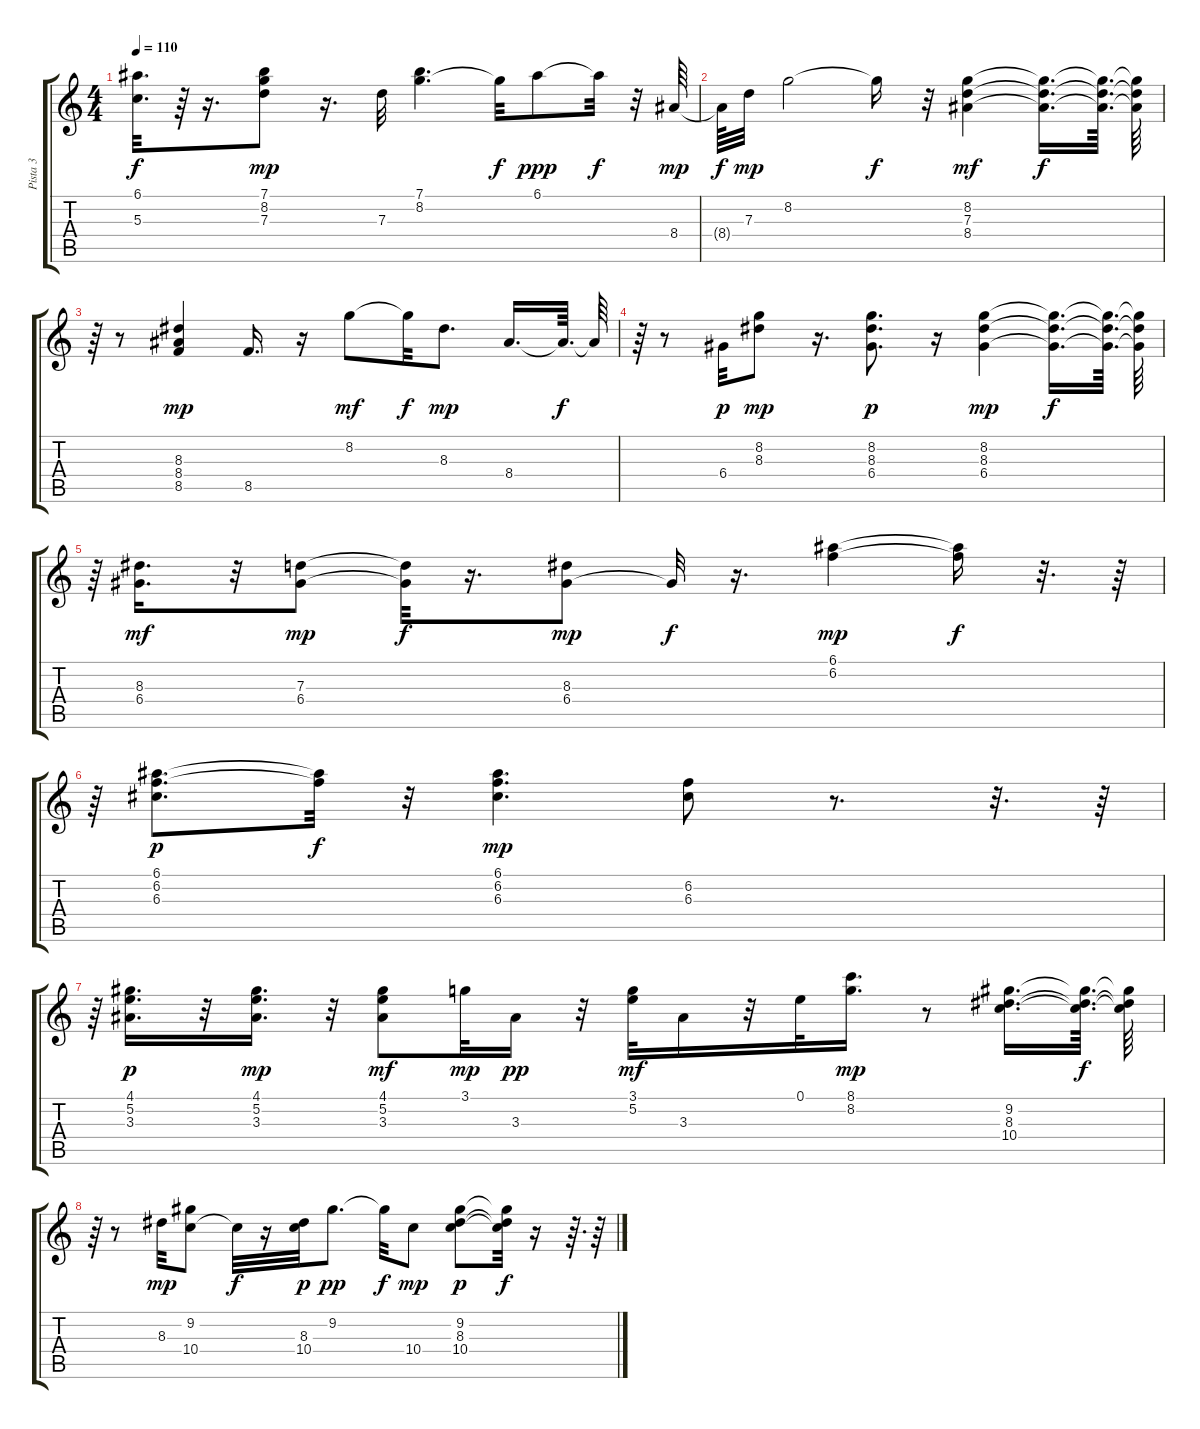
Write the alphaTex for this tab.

\track ("Pista 3" "Pista 3") {solo instrument acousticguitarnylon}
\staff {score tabs}
\tuning (E4 B3 G3 D3 A2 E2) {hide}
\ts (4 4)
\tempo 110
\clef g2
\ks c
(6.1{t} 5.3{t}).32{d dy f} r.64 r.16{d} (7.1 8.2 7.3).8{dy mp} r.16{d} 7.3.32 (7.1 8.2).4{d} 8.2{t}.32{dy f} 6.1.8{dy ppp} 6.1{t}.32{dy f} r.32 8.4.64{dy mp} |
8.4{t}.64{dy f} 7.3.32{dy mp} 8.2.2 8.2{t}.16{dy f} r.32 (8.2 7.3 8.4).4{dy mf} (8.2{t} 7.3{t} 8.4{t}).16{d dy f} (8.2{t} 7.3{t} 8.4{t}).64{d} (8.2{t} 7.3{t} 8.4{t}).64 |
r.64 r.8 (8.3 8.4 8.5).4{dy mp} 8.5.16{d} r.16 8.2.8{dy mf} 8.2{t}.32{dy f} 8.3.8{d dy mp} 8.4.16{d} 8.4{t}.64{d dy f} 8.4{t}.64 |
r.64 r.8 6.4.32{dy p} (8.2 8.3).8{dy mp} r.16{d} (8.2 8.3 6.4).8{d dy p} r.16 (8.2 8.3 6.4).4{dy mp} (8.2{t} 8.3{t} 6.4{t}).16{d dy f} (8.2{t} 8.3{t} 6.4{t}).64{d} (8.2{t} 8.3{t} 6.4{t}).64 |
r.64 (8.3 6.4).16{d dy mf} r.32 (7.3 6.4).8{dy mp} (7.3{t} 6.4{t}).32{dy f} r.16{d} (8.3 6.4).8{dy mp} 6.4{t}.32{dy f} r.16{d} (6.1 6.2).4{dy mp} (6.1{t} 6.2{t}).16{dy f} r.32{d} r.64 |
r.64 (6.1 6.2 6.3).8{d dy p} (6.1{t} 6.2{t}).32{dy f} r.32 (6.1 6.2 6.3).4{d dy mp} (6.2 6.3).8 r.8{d} r.32{d} r.64 |
r.64 (4.1 5.2 3.3).16{d dy p} r.32 (4.1 5.2 3.3).16{d dy mp} r.32 (4.1 5.2 3.3).8{dy mf} 3.1.32{dy mp} 3.3.16{dy pp} r.32 (3.1 5.2).32{dy mf} 3.3.16 r.32 0.1.32 (8.1 8.2).16{d dy mp} r.8 (9.2 8.3 10.4).16{d} (9.2{t} 8.3{t} 10.4{t}).64{d dy f} (9.2{t} 8.3{t} 10.4{t}).64 |
r.64 r.8 8.3.32{dy mp} (9.2 10.4).8 10.4{t}.32{dy f} r.16 (8.3 10.4).32{dy p} 9.2.8{d dy pp} 9.2{t}.32{dy f} 10.4.8{dy mp} (9.2 8.3 10.4).8{dy p} (9.2{t} 8.3{t} 10.4{t}).32{dy f} r.16 r.64{d} r.64
